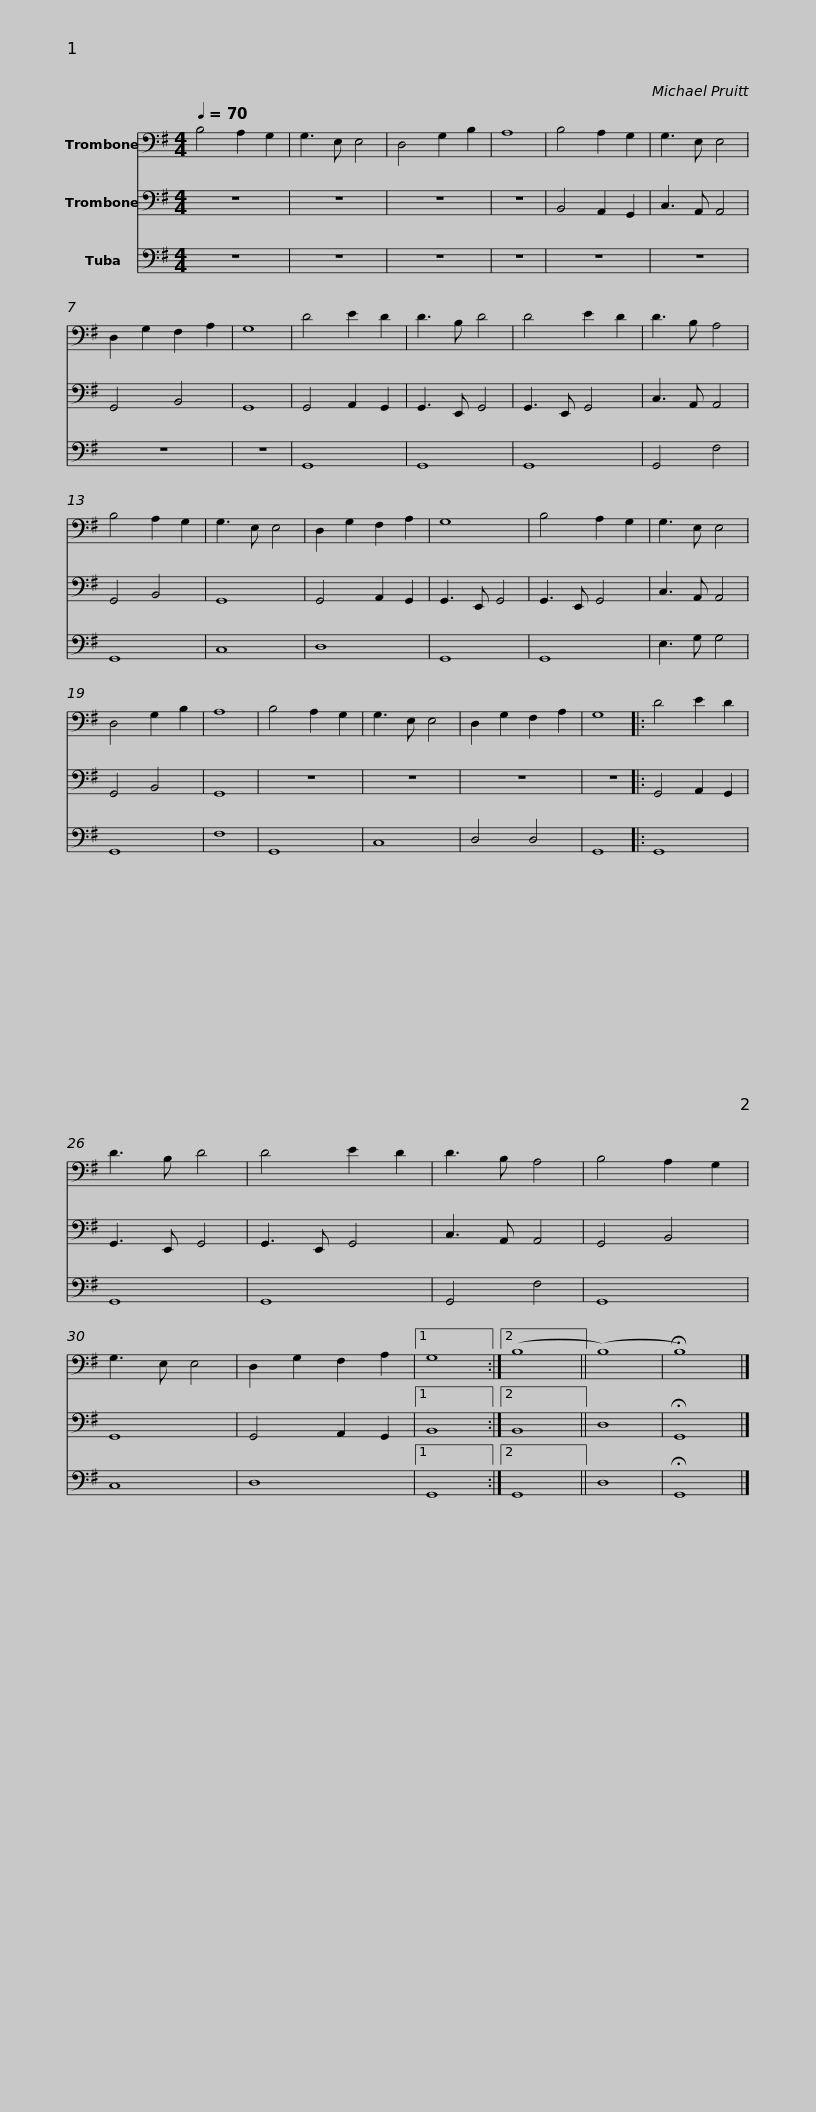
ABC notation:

X:1
%%score 1 2 3
L:1/8
Q:1/4=70
M:4/4
I:linebreak $
K:G
V:1 bass
V:2 bass
V:3 bass
V:1
 B,4 A,2 G,2 | G,3 E, E,4 | D,4 G,2 B,2 | A,8 | B,4 A,2 G,2 | %5
 G,3 E, E,4 | D,2 G,2 F,2 A,2 | G,8 | D4 E2 D2 | D3 B, D4 |$ %10
 D4 E2 D2 | D3 B, A,4 | B,4 A,2 G,2 | G,3 E, E,4 | D,2 G,2 F,2 A,2 | %15
 G,8 | B,4 A,2 G,2 | G,3 E, E,4 | D,4 G,2 B,2 | A,8 |$ %20
 B,4 A,2 G,2 | G,3 E, E,4 | D,2 G,2 F,2 A,2 | G,8 |: D4 E2 D2 | %25
 D3 B, D4 | D4 E2 D2 | D3 B, A,4 | B,4 A,2 G,2 | G,3 E, E,4 |$ %30
 D,2 G,2 F,2 A,2 |1 G,8 :|2 (B,8 || (B,8) | !fermata!B,8) |] %35
V:2
 z8 | z8 | z8 | z8 | B,,4 A,,2 G,,2 | %5
 C,3 A,, A,,4 | G,,4 B,,4 | G,,8 | G,,4 A,,2 G,,2 | G,,3 E,, G,,4 |$ %10
 G,,3 E,, G,,4 | C,3 A,, A,,4 | G,,4 B,,4 | G,,8 | G,,4 A,,2 G,,2 | %15
 G,,3 E,, G,,4 | G,,3 E,, G,,4 | C,3 A,, A,,4 | G,,4 B,,4 | G,,8 |$ %20
 z8 | z8 | z8 | z8 |: G,,4 A,,2 G,,2 | %25
 G,,3 E,, G,,4 | G,,3 E,, G,,4 | C,3 A,, A,,4 | G,,4 B,,4 | G,,8 |$ %30
 G,,4 A,,2 G,,2 |1 B,,8 :|2 B,,8 || D,8 | !fermata!G,,8 |] %35
V:3
 z8 | z8 | z8 | z8 | z8 | %5
 z8 | z8 | z8 | G,,8 | G,,8 |$ %10
 G,,8 | G,,4 F,4 | G,,8 | C,8 | D,8 | %15
 G,,8 | G,,8 | E,3 G, G,4 | G,,8 | F,8 |$ %20
 G,,8 | C,8 | D,4 D,4 | G,,8 |: G,,8 | %25
 G,,8 | G,,8 | G,,4 F,4 | G,,8 | C,8 |$ %30
 D,8 |1 G,,8 :|2 G,,8 || D,8 | !fermata!G,,8 |] %35
